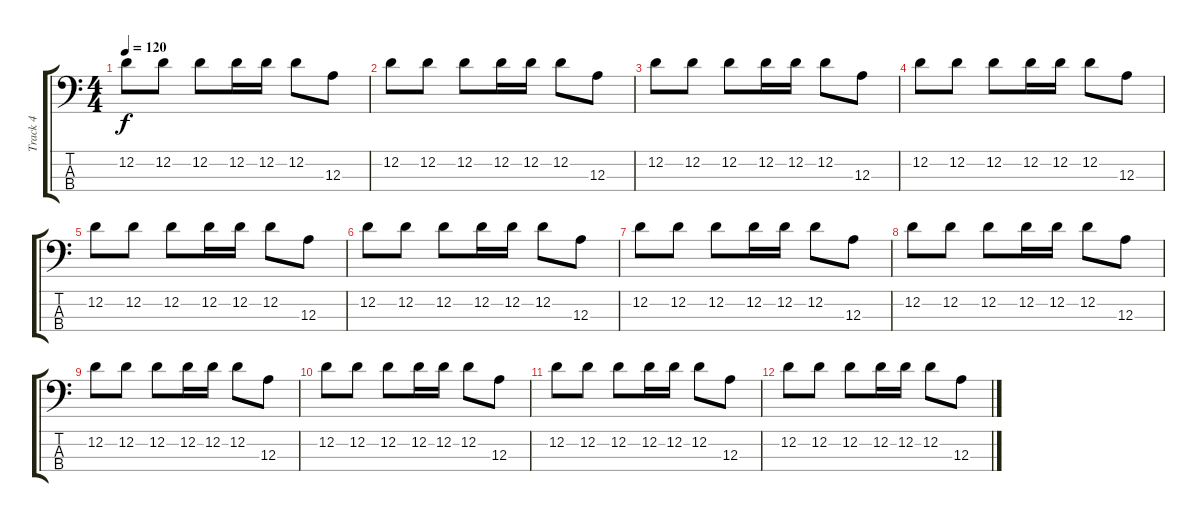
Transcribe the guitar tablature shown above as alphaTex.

\track ("Track 4" "Track 4") {instrument electricbassfinger}
\staff {score tabs}
\tuning (G2 D2 A1 E1) {hide}
\ts (4 4)
\tempo 120
\clef f4
\ks c
12.2.8{dy f} 12.2.8 12.2.8 12.2.16 12.2.16 12.2.8 12.3.8 |
12.2.8 12.2.8 12.2.8 12.2.16 12.2.16 12.2.8 12.3.8 |
12.2.8 12.2.8 12.2.8 12.2.16 12.2.16 12.2.8 12.3.8 |
12.2.8 12.2.8 12.2.8 12.2.16 12.2.16 12.2.8 12.3.8 |
12.2.8 12.2.8 12.2.8 12.2.16 12.2.16 12.2.8 12.3.8 |
12.2.8 12.2.8 12.2.8 12.2.16 12.2.16 12.2.8 12.3.8 |
12.2.8 12.2.8 12.2.8 12.2.16 12.2.16 12.2.8 12.3.8 |
12.2.8 12.2.8 12.2.8 12.2.16 12.2.16 12.2.8 12.3.8 |
12.2.8 12.2.8 12.2.8 12.2.16 12.2.16 12.2.8 12.3.8 |
12.2.8 12.2.8 12.2.8 12.2.16 12.2.16 12.2.8 12.3.8 |
12.2.8 12.2.8 12.2.8 12.2.16 12.2.16 12.2.8 12.3.8 |
12.2.8 12.2.8 12.2.8 12.2.16 12.2.16 12.2.8 12.3.8
